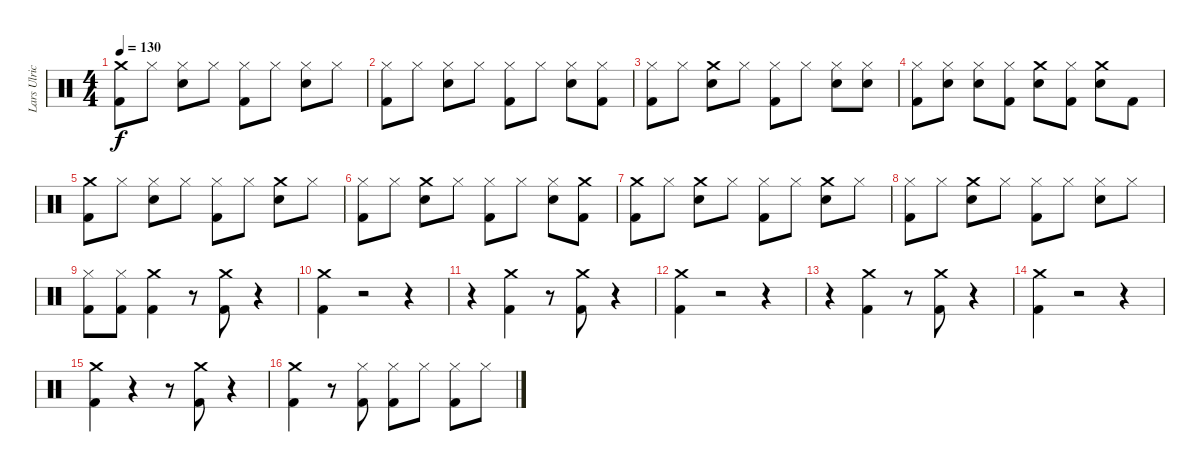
\track ("Lars Ulrich (Drums)" "Lars Ulric") {instrument percussion}
\staff {score}
\articulation defaults
\ts (4 4)
\tempo 130
\clef neutral
\ks c
("Crash medium (hit)" "Kick (hit) 2").8{dy f} "Hi-Hat (closed)".8 ("Snare (hit) 2" "Hi-Hat (closed)").8 "Hi-Hat (closed)".8 ("Kick (hit) 2" "Hi-Hat (closed)").8 "Hi-Hat (closed)".8 ("Snare (hit) 2" "Hi-Hat (closed)").8 "Hi-Hat (closed)".8 |
("Kick (hit) 2" "Hi-Hat (closed)").8 "Hi-Hat (closed)".8 ("Snare (hit) 2" "Hi-Hat (closed)").8 "Hi-Hat (closed)".8 ("Kick (hit) 2" "Hi-Hat (closed)").8 "Hi-Hat (closed)".8 ("Snare (hit) 2" "Hi-Hat (closed)").8 ("Kick (hit) 2" "Hi-Hat (closed)").8 |
("Kick (hit) 2" "Hi-Hat (closed)").8 "Hi-Hat (closed)".8 ("Crash medium (hit)" "Snare (hit) 2").8 "Hi-Hat (closed)".8 ("Kick (hit) 2" "Hi-Hat (closed)").8 "Hi-Hat (closed)".8 ("Snare (hit) 2" "Hi-Hat (closed)").8 ("Snare (hit) 2" "Hi-Hat (closed)").8 |
("Kick (hit) 2" "Hi-Hat (closed)").8 ("Snare (hit) 2" "Hi-Hat (closed)").8 ("Snare (hit) 2" "Hi-Hat (closed)").8 ("Kick (hit) 2" "Hi-Hat (closed)").8 ("Crash medium (hit)" "Snare (hit) 2").8 ("Kick (hit) 2" "Hi-Hat (closed)").8 ("Crash medium (hit)" "Snare (hit) 2").8 "Kick (hit) 2".8 |
("Crash medium (hit)" "Kick (hit) 2").8 "Hi-Hat (closed)".8 ("Snare (hit) 2" "Hi-Hat (closed)").8 "Hi-Hat (closed)".8 ("Kick (hit) 2" "Hi-Hat (closed)").8 "Hi-Hat (closed)".8 ("Crash medium (hit)" "Snare (hit) 2").8 "Hi-Hat (closed)".8 |
("Kick (hit) 2" "Hi-Hat (closed)").8 "Hi-Hat (closed)".8 ("Crash medium (hit)" "Snare (hit) 2").8 "Hi-Hat (closed)".8 ("Kick (hit) 2" "Hi-Hat (closed)").8 "Hi-Hat (closed)".8 ("Snare (hit) 2" "Hi-Hat (closed)").8 ("Crash medium (hit)" "Kick (hit) 2").8 |
("Crash medium (hit)" "Kick (hit) 2").8 "Hi-Hat (closed)".8 ("Crash medium (hit)" "Snare (hit) 2").8 "Hi-Hat (closed)".8 ("Kick (hit) 2" "Hi-Hat (closed)").8 "Hi-Hat (closed)".8 ("Crash medium (hit)" "Snare (hit) 2").8 "Hi-Hat (closed)".8 |
("Hi-Hat (closed)" "Kick (hit) 2").8 "Hi-Hat (closed)".8 ("Crash medium (hit)" "Snare (hit) 2").8 "Hi-Hat (closed)".8 ("Hi-Hat (closed)" "Kick (hit) 2").8 "Hi-Hat (closed)".8 ("Snare (hit) 2" "Hi-Hat (closed)").8 "Hi-Hat (closed)".8 |
("Kick (hit) 2" "Hi-Hat (closed)").8 ("Kick (hit) 2" "Hi-Hat (closed)").8 ("Kick (hit) 2" "Crash medium (hit)").4 r.8 ("Kick (hit) 2" "Crash medium (hit)").8 r.4 |
("Crash medium (hit)" "Kick (hit) 2").4 r.2 r.4 |
r.4 ("Kick (hit) 2" "Crash medium (hit)").4 r.8 ("Kick (hit) 2" "Crash medium (hit)").8 r.4 |
("Crash medium (hit)" "Kick (hit) 2").4 r.2 r.4 |
r.4 ("Kick (hit) 2" "Crash medium (hit)").4 r.8 ("Kick (hit) 2" "Crash medium (hit)").8 r.4 |
("Kick (hit) 2" "Crash medium (hit)").4 r.2 r.4 |
("Kick (hit) 2" "Crash medium (hit)").4 r.4 r.8 ("Kick (hit) 2" "Crash medium (hit)").8 r.4 |
("Crash medium (hit)" "Kick (hit) 2").4 r.8 ("Hi-Hat (closed)" "Kick (hit) 2").8 ("Hi-Hat (closed)" "Kick (hit) 2").8 "Hi-Hat (closed)".8 ("Hi-Hat (closed)" "Kick (hit) 2").8 "Hi-Hat (closed)".8
